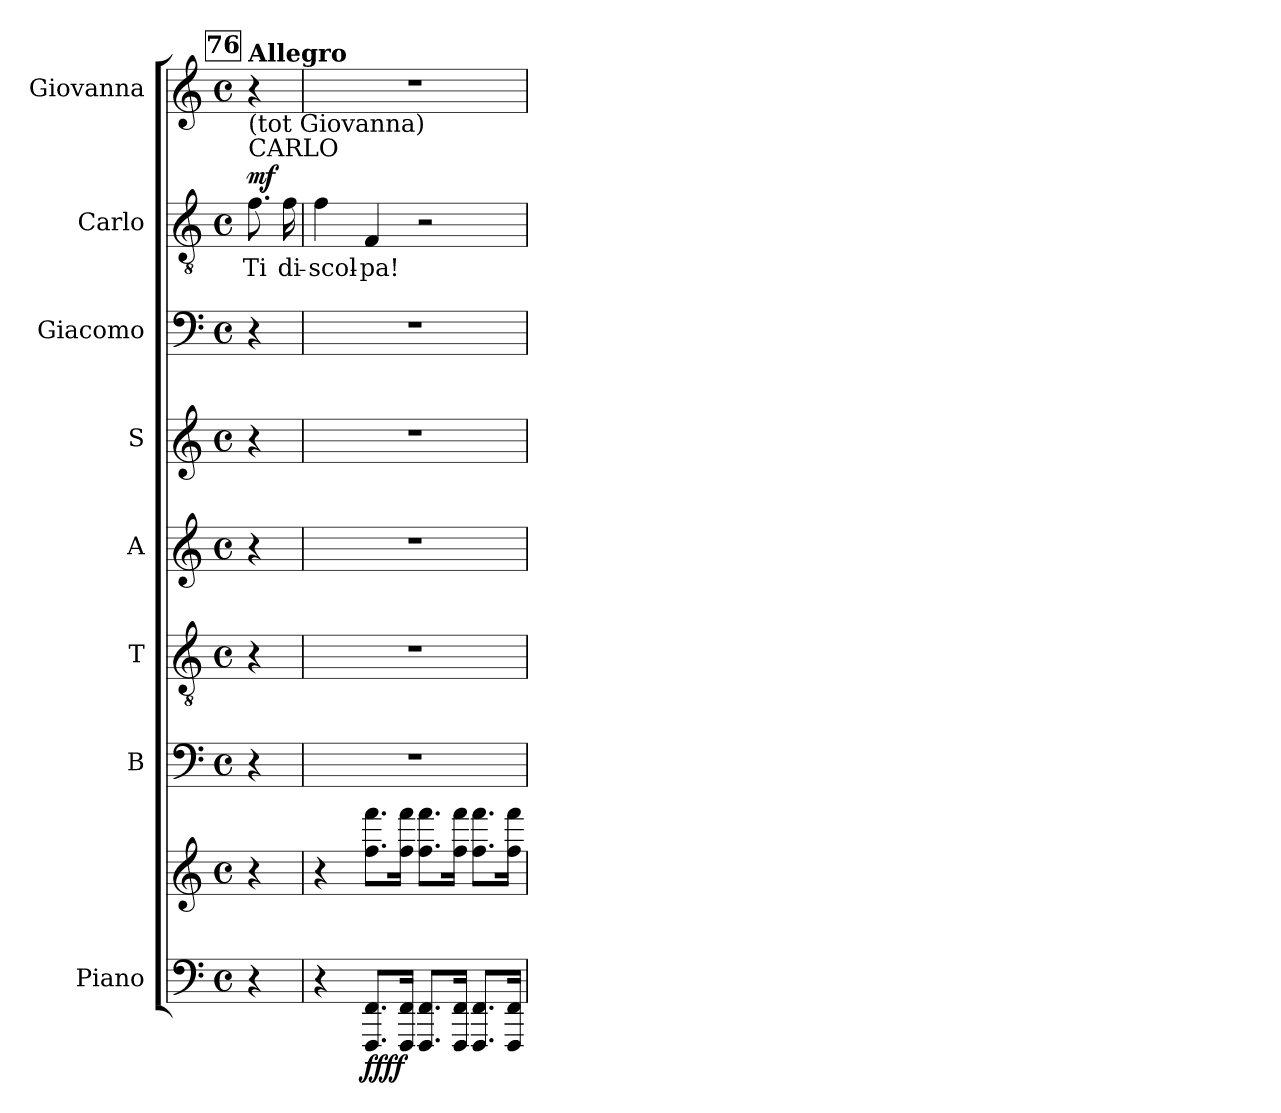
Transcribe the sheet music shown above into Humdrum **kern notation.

**kern	**kern	**dynam	**kern	**kern	**kern	**kern	**kern	**kern	**text	**dynam	**kern
*part8	*part8	*part8	*part7	*part6	*part5	*part4	*part3	*part2	*part2	*part2	*part1
*staff9	*staff8	*staff8/9	*staff7	*staff6	*staff5	*staff4	*staff3	*staff2	*staff2	*staff2	*staff1
*I"Piano	*	*	*I"B	*I"T	*I"A	*I"S	*I"Giacomo	*I"Carlo	*	*	*I"Giovanna
*I'Pno	*	*	*I'B	*I'T	*I'A	*I'S	*	*	*	*	*
*clefF4	*clefG2	*	*clefF4	*clefGv2	*clefG2	*clefG2	*clefF4	*clefGv2	*	*	*clefG2
*k[]	*k[]	*	*k[]	*k[]	*k[]	*k[]	*k[]	*k[]	*	*	*k[]
*M4/4	*M4/4	*	*M4/4	*M4/4	*M4/4	*M4/4	*M4/4	*M4/4	*	*	*M4/4
*met(c)	*met(c)	*	*met(c)	*met(c)	*met(c)	*met(c)	*met(c)	*met(c)	*	*	*met(c)
!!LO:REH:place=s1:a:B:fs=14:t=76
=200X1	=200X1	=200X1	=200X1	=200X1	=200X1	=200X1	=200X1	=200X1	=200X1	=200X1	=200X1
!	!	!	!	!	!	!	!	!	!	!	!LO:TX:a:B:t=Allegro
!	!	!	!	!	!	!	!	!LO:TX:a:t=CARLO	!	!	!
!	!	!	!	!	!	!	!	!LO:TX:a:t=(tot Giovanna)	!	!	!
!	!	!	!	!	!	!	!	!	!LO:LY:b	!LO:DY:a	!
4r	4r	.	4r	4r	4r	4r	4r	8.f\	Ti	mf	4r
!	!	!	!	!	!	!	!	!	!LO:LY:b	!	!
.	.	.	.	.	.	.	.	16f\	di-	.	.
=201	=201	=201	=201	=201	=201	=201	=201	=201	=201	=201	=201
!	!	!	!	!	!	!	!	!	!LO:LY:b	!	!
4r	4r	.	1r	1r	1r	1r	1r	4f\	-scol-	.	1r
!	!	!LO:DY:b=2	!	!	!	!	!	!	!LO:LY:b	!	!
!	!	!LO:DY:n=1:b	!	!	!	!	!	!	!	!	!
8.FFF/ 8.FF/L	8.ff\ 8.fff\L	ff ff	.	.	.	.	.	4F/	-pa!	.	.
16FFF/ 16FF/Jk	16ff\ 16fff\Jk	.	.	.	.	.	.	.	.	.	.
8.FFF/ 8.FF/L	8.ff\ 8.fff\L	.	.	.	.	.	.	2r	.	.	.
16FFF/ 16FF/Jk	16ff\ 16fff\Jk	.	.	.	.	.	.	.	.	.	.
8.FFF/ 8.FF/L	8.ff\ 8.fff\L	.	.	.	.	.	.	.	.	.	.
16FFF/ 16FF/Jk	16ff\ 16fff\Jk	.	.	.	.	.	.	.	.	.	.
=	=	=	=	=	=	=	=	=	=	=	=
*-	*-	*-	*-	*-	*-	*-	*-	*-	*-	*-	*-
